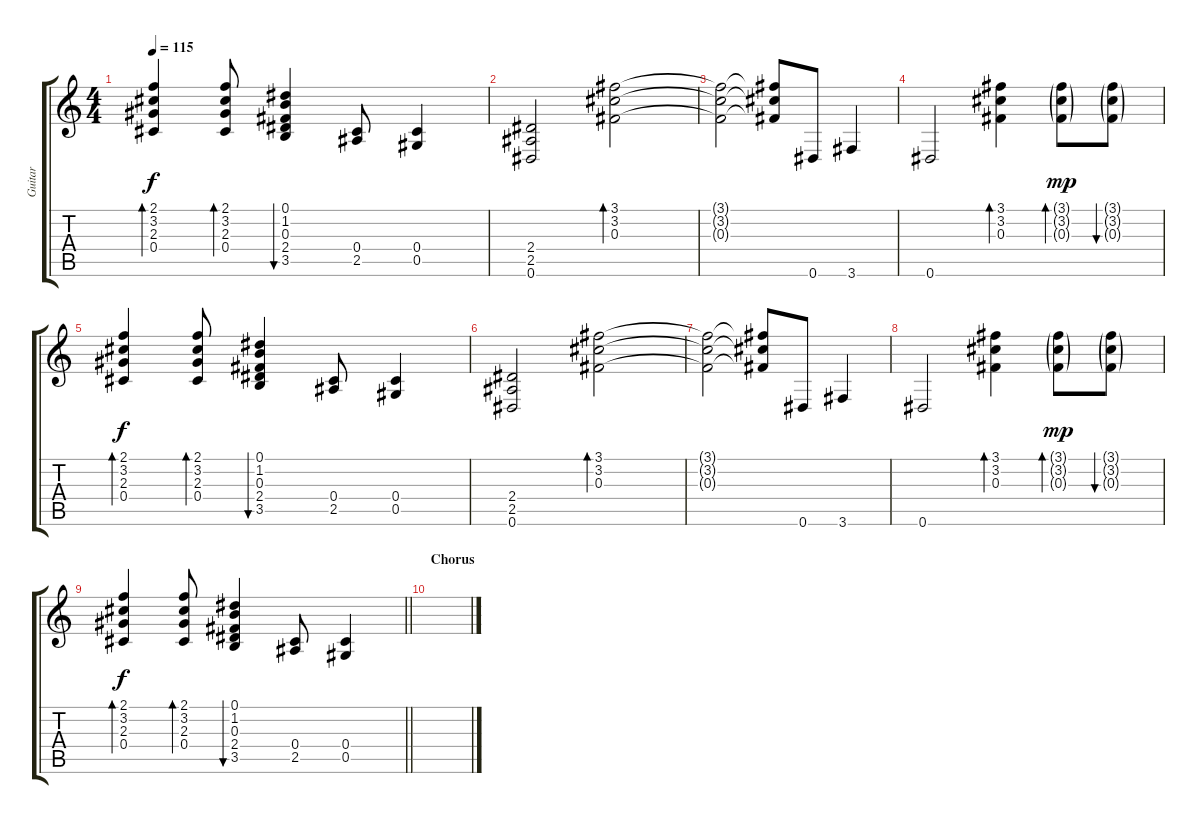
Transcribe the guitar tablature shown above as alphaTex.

\track ("Guitar" "Guitar") {instrument acousticguitarsteel}
\staff {score tabs}
\tuning (Eb4 Bb3 Gb3 Db3 Ab2 Eb2) {hide}
\ts (4 4)
\tempo 115
\clef g2
\ks c
(2.1 3.2 2.3 0.4).4{bd 60 dy f} (2.1 3.2 2.3 0.4).8{bd 60} (0.1 1.2 0.3 2.4 3.5).4{bu 60} (0.4 2.5).8 (0.4 0.5).4 |
(2.4 2.5 0.6).2 (3.1 3.2 0.3).2{bd 60} |
(3.1{t} 3.2{t} 0.3{t}).2 (3.1{t} 3.2{t} 0.3{t}).8 0.6.8 3.6.4 |
0.6.2 (3.1 3.2 0.3).4{bd 60} (3.1{g} 3.2{g} 0.3{g}).8{bd 60 dy mp} (3.1{g} 3.2{g} 0.3{g}).8{bu 60} |
(2.1 3.2 2.3 0.4).4{bd 60 dy f} (2.1 3.2 2.3 0.4).8{bd 60} (0.1 1.2 0.3 2.4 3.5).4{bu 60} (0.4 2.5).8 (0.4 0.5).4 |
(2.4 2.5 0.6).2 (3.1 3.2 0.3).2{bd 60} |
(3.1{t} 3.2{t} 0.3{t}).2 (3.1{t} 3.2{t} 0.3{t}).8 0.6.8 3.6.4 |
0.6.2 (3.1 3.2 0.3).4{bd 60} (3.1{g} 3.2{g} 0.3{g}).8{bd 60 dy mp} (3.1{g} 3.2{g} 0.3{g}).8{bu 60} |
\barLineRight lightlight
(2.1 3.2 2.3 0.4).4{bd 60 dy f} (2.1 3.2 2.3 0.4).8{bd 60} (0.1 1.2 0.3 2.4 3.5).4{bu 60} (0.4 2.5).8 (0.4 0.5).4 |
\section ("" "Chorus")
